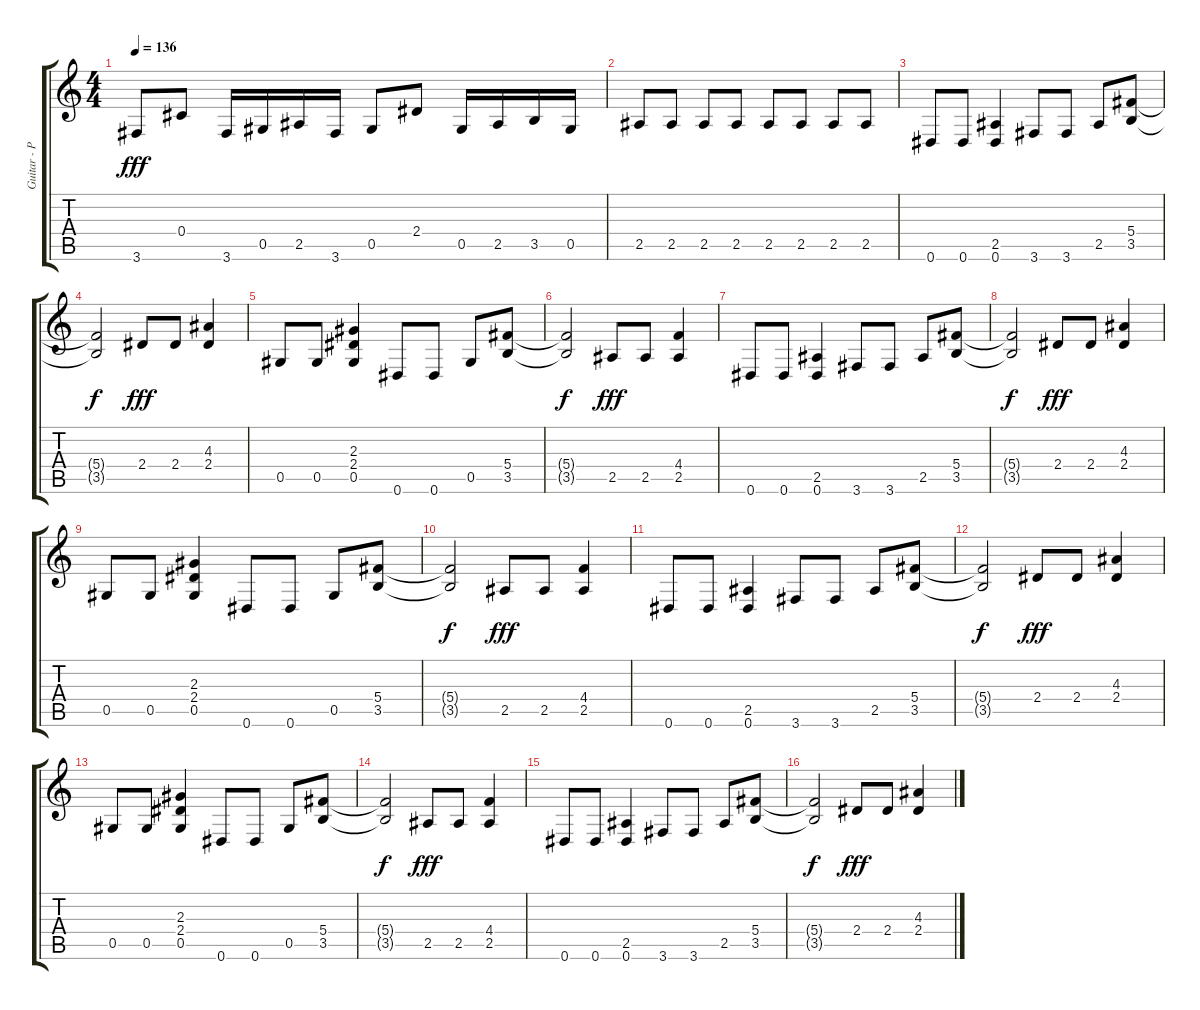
\track ("Guitar - Pavel Bushuev" "Guitar - P") {instrument distortionguitar}
\staff {score tabs}
\tuning (Eb4 Bb3 Gb3 Db3 Ab2 Eb2) {hide}
\ts (4 4)
\tempo 136
\clef g2
\ks c
3.6.8{dy fff} 0.4.8 3.6.16 0.5.16 2.5.16 3.6.16 0.5.8 2.4.8 0.5.16 2.5.16 3.5.16 0.5.16 |
2.5.8 2.5.8 2.5.8 2.5.8 2.5.8 2.5.8 2.5.8 2.5.8 |
0.6.8 0.6.8 (2.5 0.6).4 3.6.8 3.6.8 2.5.8 (5.4 3.5).8 |
(5.4{t} 3.5{t}).2{dy f} 2.4.8{dy fff} 2.4.8 (4.3 2.4).4 |
0.5.8 0.5.8 (2.3 2.4 0.5).4 0.6.8 0.6.8 0.5.8 (5.4 3.5).8 |
(5.4{t} 3.5{t}).2{dy f} 2.5.8{dy fff} 2.5.8 (4.4 2.5).4 |
0.6.8 0.6.8 (2.5 0.6).4 3.6.8 3.6.8 2.5.8 (5.4 3.5).8 |
(5.4{t} 3.5{t}).2{dy f} 2.4.8{dy fff} 2.4.8 (4.3 2.4).4 |
0.5.8 0.5.8 (2.3 2.4 0.5).4 0.6.8 0.6.8 0.5.8 (5.4 3.5).8 |
(5.4{t} 3.5{t}).2{dy f} 2.5.8{dy fff} 2.5.8 (4.4 2.5).4 |
0.6.8 0.6.8 (2.5 0.6).4 3.6.8 3.6.8 2.5.8 (5.4 3.5).8 |
(5.4{t} 3.5{t}).2{dy f} 2.4.8{dy fff} 2.4.8 (4.3 2.4).4 |
0.5.8 0.5.8 (2.3 2.4 0.5).4 0.6.8 0.6.8 0.5.8 (5.4 3.5).8 |
(5.4{t} 3.5{t}).2{dy f} 2.5.8{dy fff} 2.5.8 (4.4 2.5).4 |
0.6.8 0.6.8 (2.5 0.6).4 3.6.8 3.6.8 2.5.8 (5.4 3.5).8 |
(5.4{t} 3.5{t}).2{dy f} 2.4.8{dy fff} 2.4.8 (4.3 2.4).4
